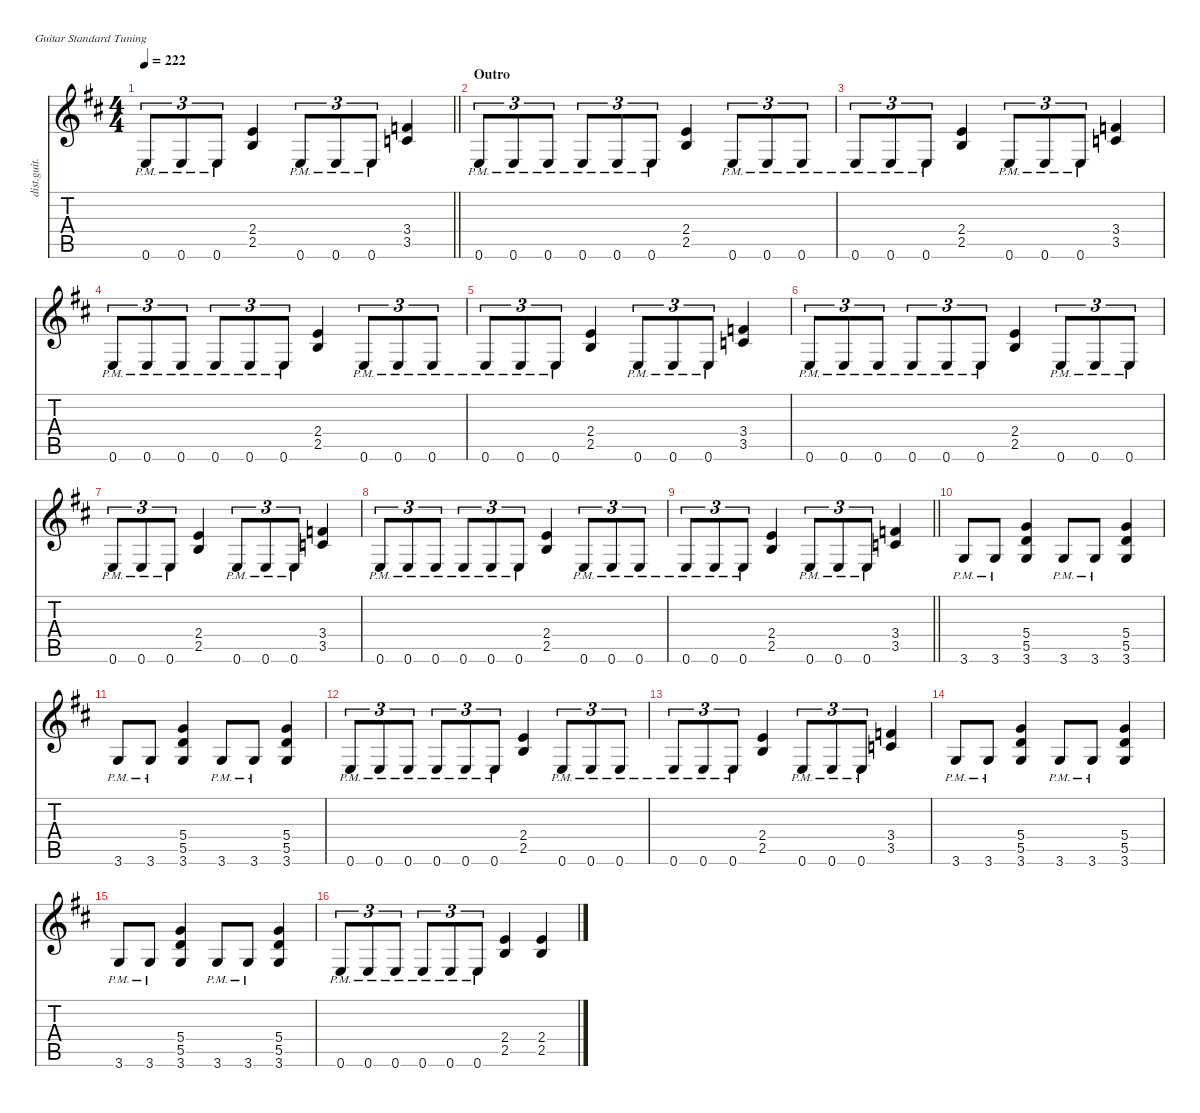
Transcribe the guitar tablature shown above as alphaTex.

\defaultSystemsLayout 4
\hideDynamics
\bracketExtendMode nobrackets
\otherSystemsTrackNameOrientation horizontal
\track ("Kirk Hammett (Rhythm)" "dist.guit.") {defaultSystemsLayout 8 instrument distortionguitar}
\staff {score tabs}
\tuning (E4 B3 G3 D3 A2 E2)
\ts (4 4)
\tempo 222
\clef g2
\barLineRight lightlight
\ks bminor
0.6{pm acc forcenatural}.8{tu (3 2) dy f beam Up} 0.6{pm acc forcenatural}.8{tu (3 2) beam Up} 0.6{pm acc forcenatural}.8{tu (3 2) beam Up} (2.4{acc forcenatural} 2.5{acc forcenatural}).4{beam Up} 0.6{pm acc forcenatural}.8{tu (3 2) beam Up} 0.6{pm acc forcenatural}.8{tu (3 2) beam Up} 0.6{pm acc forcenatural}.8{tu (3 2) beam Up} (3.4{acc forcenatural} 3.5{acc forcenatural}).4{beam Up} |
\section ("" "Outro")
0.6{pm acc forcenatural}.8{tu (3 2) beam Up} 0.6{pm acc forcenatural}.8{tu (3 2) beam Up} 0.6{pm acc forcenatural}.8{tu (3 2) beam Up} 0.6{pm acc forcenatural}.8{tu (3 2) beam Up} 0.6{pm acc forcenatural}.8{tu (3 2) beam Up} 0.6{pm acc forcenatural}.8{tu (3 2) beam Up} (2.4{acc forcenatural} 2.5{acc forcenatural}).4{beam Up} 0.6{pm acc forcenatural}.8{tu (3 2) beam Up} 0.6{pm acc forcenatural}.8{tu (3 2) beam Up} 0.6{pm acc forcenatural}.8{tu (3 2) beam Up} |
0.6{pm acc forcenatural}.8{tu (3 2) beam Up} 0.6{pm acc forcenatural}.8{tu (3 2) beam Up} 0.6{pm acc forcenatural}.8{tu (3 2) beam Up} (2.4{acc forcenatural} 2.5{acc forcenatural}).4{beam Up} 0.6{pm acc forcenatural}.8{tu (3 2) beam Up} 0.6{pm acc forcenatural}.8{tu (3 2) beam Up} 0.6{pm acc forcenatural}.8{tu (3 2) beam Up} (3.4{acc forcenatural} 3.5{acc forcenatural}).4{beam Up} |
0.6{pm acc forcenatural}.8{tu (3 2) beam Up} 0.6{pm acc forcenatural}.8{tu (3 2) beam Up} 0.6{pm acc forcenatural}.8{tu (3 2) beam Up} 0.6{pm acc forcenatural}.8{tu (3 2) beam Up} 0.6{pm acc forcenatural}.8{tu (3 2) beam Up} 0.6{pm acc forcenatural}.8{tu (3 2) beam Up} (2.4{acc forcenatural} 2.5{acc forcenatural}).4{beam Up} 0.6{pm acc forcenatural}.8{tu (3 2) beam Up} 0.6{pm acc forcenatural}.8{tu (3 2) beam Up} 0.6{pm acc forcenatural}.8{tu (3 2) beam Up} |
0.6{pm acc forcenatural}.8{tu (3 2) beam Up} 0.6{pm acc forcenatural}.8{tu (3 2) beam Up} 0.6{pm acc forcenatural}.8{tu (3 2) beam Up} (2.4{acc forcenatural} 2.5{acc forcenatural}).4{beam Up} 0.6{pm acc forcenatural}.8{tu (3 2) beam Up} 0.6{pm acc forcenatural}.8{tu (3 2) beam Up} 0.6{pm acc forcenatural}.8{tu (3 2) beam Up} (3.4{acc forcenatural} 3.5{acc forcenatural}).4{beam Up} |
0.6{pm acc forcenatural}.8{tu (3 2) beam Up} 0.6{pm acc forcenatural}.8{tu (3 2) beam Up} 0.6{pm acc forcenatural}.8{tu (3 2) beam Up} 0.6{pm acc forcenatural}.8{tu (3 2) beam Up} 0.6{pm acc forcenatural}.8{tu (3 2) beam Up} 0.6{pm acc forcenatural}.8{tu (3 2) beam Up} (2.4{acc forcenatural} 2.5{acc forcenatural}).4{beam Up} 0.6{pm acc forcenatural}.8{tu (3 2) beam Up} 0.6{pm acc forcenatural}.8{tu (3 2) beam Up} 0.6{pm acc forcenatural}.8{tu (3 2) beam Up} |
0.6{pm acc forcenatural}.8{tu (3 2) beam Up} 0.6{pm acc forcenatural}.8{tu (3 2) beam Up} 0.6{pm acc forcenatural}.8{tu (3 2) beam Up} (2.4{acc forcenatural} 2.5{acc forcenatural}).4{beam Up} 0.6{pm acc forcenatural}.8{tu (3 2) beam Up} 0.6{pm acc forcenatural}.8{tu (3 2) beam Up} 0.6{pm acc forcenatural}.8{tu (3 2) beam Up} (3.4{acc forcenatural} 3.5{acc forcenatural}).4{beam Up} |
0.6{pm acc forcenatural}.8{tu (3 2) beam Up} 0.6{pm acc forcenatural}.8{tu (3 2) beam Up} 0.6{pm acc forcenatural}.8{tu (3 2) beam Up} 0.6{pm acc forcenatural}.8{tu (3 2) beam Up} 0.6{pm acc forcenatural}.8{tu (3 2) beam Up} 0.6{pm acc forcenatural}.8{tu (3 2) beam Up} (2.4{acc forcenatural} 2.5{acc forcenatural}).4{beam Up} 0.6{pm acc forcenatural}.8{tu (3 2) beam Up} 0.6{pm acc forcenatural}.8{tu (3 2) beam Up} 0.6{pm acc forcenatural}.8{tu (3 2) beam Up} |
\barLineRight lightlight
0.6{pm acc forcenatural}.8{tu (3 2) beam Up} 0.6{pm acc forcenatural}.8{tu (3 2) beam Up} 0.6{pm acc forcenatural}.8{tu (3 2) beam Up} (2.4{acc forcenatural} 2.5{acc forcenatural}).4{beam Up} 0.6{pm acc forcenatural}.8{tu (3 2) beam Up} 0.6{pm acc forcenatural}.8{tu (3 2) beam Up} 0.6{pm acc forcenatural}.8{tu (3 2) beam Up} (3.4{acc forcenatural} 3.5{acc forcenatural}).4{beam Up} |
3.6{pm acc forcenatural}.8{beam Up} 3.6{pm acc forcenatural}.8{beam Up} (5.4{acc forcenatural} 5.5{acc forcenatural} 3.6{acc forcenatural}).4{beam Up} 3.6{pm acc forcenatural}.8{beam Up} 3.6{pm acc forcenatural}.8{beam Up} (5.4{acc forcenatural} 5.5{acc forcenatural} 3.6{acc forcenatural}).4{beam Up} |
3.6{pm acc forcenatural}.8{beam Up} 3.6{pm acc forcenatural}.8{beam Up} (5.4{acc forcenatural} 5.5{acc forcenatural} 3.6{acc forcenatural}).4{beam Up} 3.6{pm acc forcenatural}.8{beam Up} 3.6{pm acc forcenatural}.8{beam Up} (5.4{acc forcenatural} 5.5{acc forcenatural} 3.6{acc forcenatural}).4{beam Up} |
0.6{pm acc forcenatural}.8{tu (3 2) beam Up} 0.6{pm acc forcenatural}.8{tu (3 2) beam Up} 0.6{pm acc forcenatural}.8{tu (3 2) beam Up} 0.6{pm acc forcenatural}.8{tu (3 2) beam Up} 0.6{pm acc forcenatural}.8{tu (3 2) beam Up} 0.6{pm acc forcenatural}.8{tu (3 2) beam Up} (2.4{acc forcenatural} 2.5{acc forcenatural}).4{beam Up} 0.6{pm acc forcenatural}.8{tu (3 2) beam Up} 0.6{pm acc forcenatural}.8{tu (3 2) beam Up} 0.6{pm acc forcenatural}.8{tu (3 2) beam Up} |
0.6{pm acc forcenatural}.8{tu (3 2) beam Up} 0.6{pm acc forcenatural}.8{tu (3 2) beam Up} 0.6{pm acc forcenatural}.8{tu (3 2) beam Up} (2.4{acc forcenatural} 2.5{acc forcenatural}).4{beam Up} 0.6{pm acc forcenatural}.8{tu (3 2) beam Up} 0.6{pm acc forcenatural}.8{tu (3 2) beam Up} 0.6{pm acc forcenatural}.8{tu (3 2) beam Up} (3.4{acc forcenatural} 3.5{acc forcenatural}).4{beam Up} |
3.6{pm acc forcenatural}.8{beam Up} 3.6{pm acc forcenatural}.8{beam Up} (5.4{acc forcenatural} 5.5{acc forcenatural} 3.6{acc forcenatural}).4{beam Up} 3.6{pm acc forcenatural}.8{beam Up} 3.6{pm acc forcenatural}.8{beam Up} (5.4{acc forcenatural} 5.5{acc forcenatural} 3.6{acc forcenatural}).4{beam Up} |
3.6{pm acc forcenatural}.8{beam Up} 3.6{pm acc forcenatural}.8{beam Up} (5.4{acc forcenatural} 5.5{acc forcenatural} 3.6{acc forcenatural}).4{beam Up} 3.6{pm acc forcenatural}.8{beam Up} 3.6{pm acc forcenatural}.8{beam Up} (5.4{acc forcenatural} 5.5{acc forcenatural} 3.6{acc forcenatural}).4{beam Up} |
0.6{pm acc forcenatural}.8{tu (3 2) beam Up} 0.6{pm acc forcenatural}.8{tu (3 2) beam Up} 0.6{pm acc forcenatural}.8{tu (3 2) beam Up} 0.6{pm acc forcenatural}.8{tu (3 2) beam Up} 0.6{pm acc forcenatural}.8{tu (3 2) beam Up} 0.6{pm acc forcenatural}.8{tu (3 2) beam Up} (2.4{acc forcenatural} 2.5{acc forcenatural}).4{beam Up} (2.4{acc forcenatural} 2.5{acc forcenatural}).4{beam Up}
